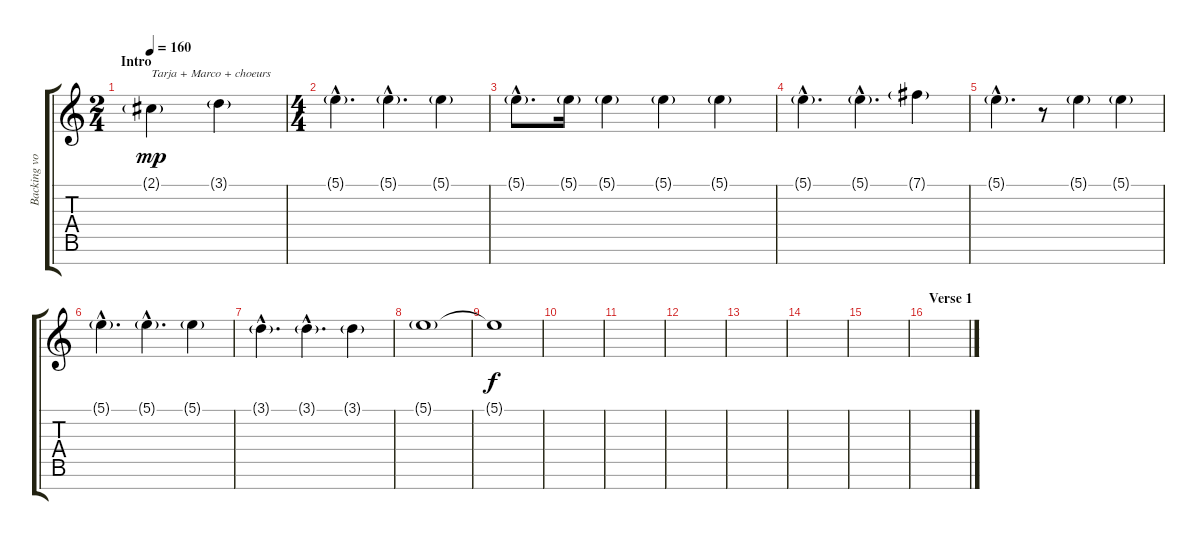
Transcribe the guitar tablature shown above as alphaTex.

\track ("Backing vocals" "Backing vo") {instrument lead6voice}
\staff {score tabs}
\tuning (B4 E4 B3 G3 D3 A2 E2) {hide}
\ts (2 4)
\section ("" "Intro")
\tempo 160
\clef g2
\ks c
2.1{g}.4{txt "Tarja + Marco + choeurs" dy mp instrument lead6voice} 3.1{g}.4 |
\ts (4 4)
5.1{g hac}.4{d} 5.1{g hac}.4{d} 5.1{g}.4 |
5.1{g hac}.8{d} 5.1{g}.16 5.1{g}.4 5.1{g}.4 5.1{g}.4 |
5.1{g hac}.4{d} 5.1{g hac}.4{d} 7.1{g}.4 |
5.1{g hac}.4{d} r.8 5.1{g}.4 5.1{g}.4 |
5.1{g hac}.4{d} 5.1{g hac}.4{d} 5.1{g}.4 |
3.1{g hac}.4{d} 3.1{g hac}.4{d} 3.1{g}.4 |
5.1{g}.1 |
5.1{t}.1{dy f} |
|
|
|
|
|
|
\section ("" "Verse 1")
